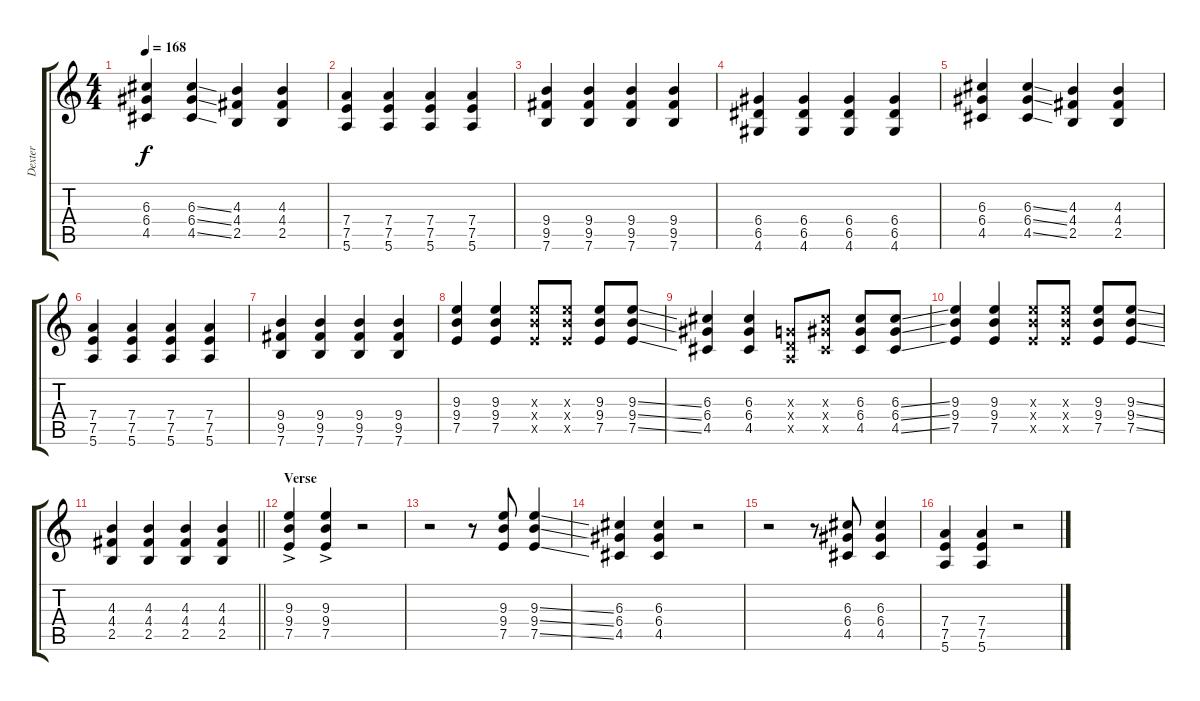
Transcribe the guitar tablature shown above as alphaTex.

\track ("Dexter" "Dexter") {instrument distortionguitar}
\staff {score tabs}
\tuning (E4 B3 G3 D3 A2 E2) {hide}
\ts (4 4)
\tempo 168
\clef g2
\ks c
(6.3 6.4 4.5).4{dy f} (6.3{ss} 6.4{ss} 4.5{ss}).4 (4.3 4.4 2.5).4 (4.3 4.4 2.5).4 |
(7.4 7.5 5.6).4 (7.4 7.5 5.6).4 (7.4 7.5 5.6).4 (7.4 7.5 5.6).4 |
(9.4 9.5 7.6).4 (9.4 9.5 7.6).4 (9.4 9.5 7.6).4 (9.4 9.5 7.6).4 |
(6.4 6.5 4.6).4 (6.4 6.5 4.6).4 (6.4 6.5 4.6).4 (6.4 6.5 4.6).4 |
(6.3 6.4 4.5).4 (6.3{ss} 6.4{ss} 4.5{ss}).4 (4.3 4.4 2.5).4 (4.3 4.4 2.5).4 |
(7.4 7.5 5.6).4 (7.4 7.5 5.6).4 (7.4 7.5 5.6).4 (7.4 7.5 5.6).4 |
(9.4 9.5 7.6).4 (9.4 9.5 7.6).4 (9.4 9.5 7.6).4 (9.4 9.5 7.6).4 |
(9.3 9.4 7.5).4 (9.3 9.4 7.5).4 (9.3{x} 9.4{x} 7.5{x}).8 (9.3{x} 9.4{x} 7.5{x}).8 (9.3 9.4 7.5).8 (9.3{ss} 9.4{ss} 7.5{ss}).8 |
(6.3 6.4 4.5).4 (6.3 6.4 4.5).4 (0.3{x} 0.4{x} 0.5{x}).8 (6.3{x} 6.4{x} 4.5{x}).8 (6.3 6.4 4.5).8 (6.3{ss} 6.4{ss} 4.5{ss}).8 |
(9.3 9.4 7.5).4 (9.3 9.4 7.5).4 (9.3{x} 9.4{x} 7.5{x}).8 (9.3{x} 9.4{x} 7.5{x}).8 (9.3 9.4 7.5).8 (9.3{ss} 9.4{ss} 7.5{ss}).8 |
\barLineRight lightlight
(4.3 4.4 2.5).4 (4.3 4.4 2.5).4 (4.3 4.4 2.5).4 (4.3 4.4 2.5).4 |
\section ("" "Verse")
(9.3{ac} 9.4{ac} 7.5{ac}).4 (9.3{ac} 9.4{ac} 7.5{ac}).4 r.2 |
r.2 r.8 (9.3 9.4 7.5).8 (9.3{ss} 9.4{ss} 7.5{ss}).4 |
(6.3 6.4 4.5).4 (6.3 6.4 4.5).4 r.2 |
r.2 r.8 (6.3 6.4 4.5).8 (6.3 6.4 4.5).4 |
(7.4 7.5 5.6).4 (7.4 7.5 5.6).4 r.2
